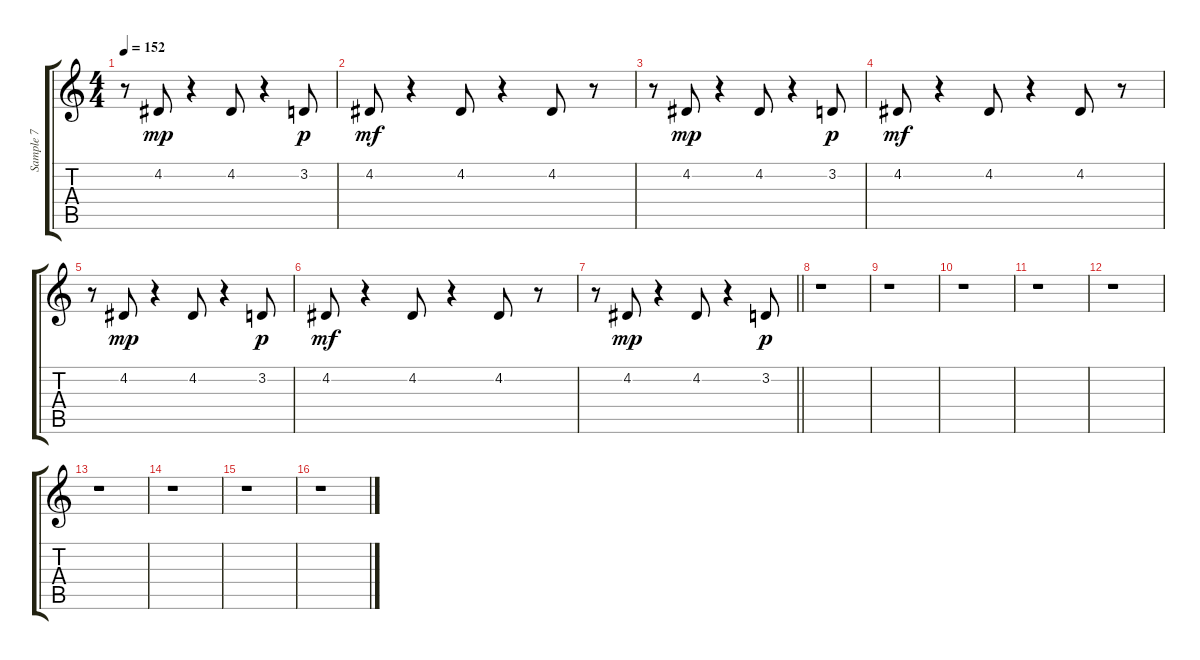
\track ("Sample 7" "Sample 7") {instrument lead3calliope}
\staff {score tabs}
\tuning (E4 B3 G3 D3 A2 E2) {hide}
\ts (4 4)
\tempo 152
\clef g2
\ks c
r.8{dy mf} 4.2.8{dy mp} r.4 4.2.8 r.4 3.2.8{dy p} |
4.2.8{dy mf} r.4 4.2.8 r.4 4.2.8 r.8 |
r.8 4.2.8{dy mp} r.4 4.2.8 r.4 3.2.8{dy p} |
4.2.8{dy mf} r.4 4.2.8 r.4 4.2.8 r.8 |
r.8 4.2.8{dy mp} r.4 4.2.8 r.4 3.2.8{dy p} |
4.2.8{dy mf} r.4 4.2.8 r.4 4.2.8 r.8 |
\barLineRight lightlight
r.8 4.2.8{dy mp} r.4 4.2.8 r.4 3.2.8{dy p} |
\section ("" " ")
r.1 |
r.1 |
r.1 |
r.1 |
r.1 |
r.1 |
r.1 |
r.1 |
r.1
